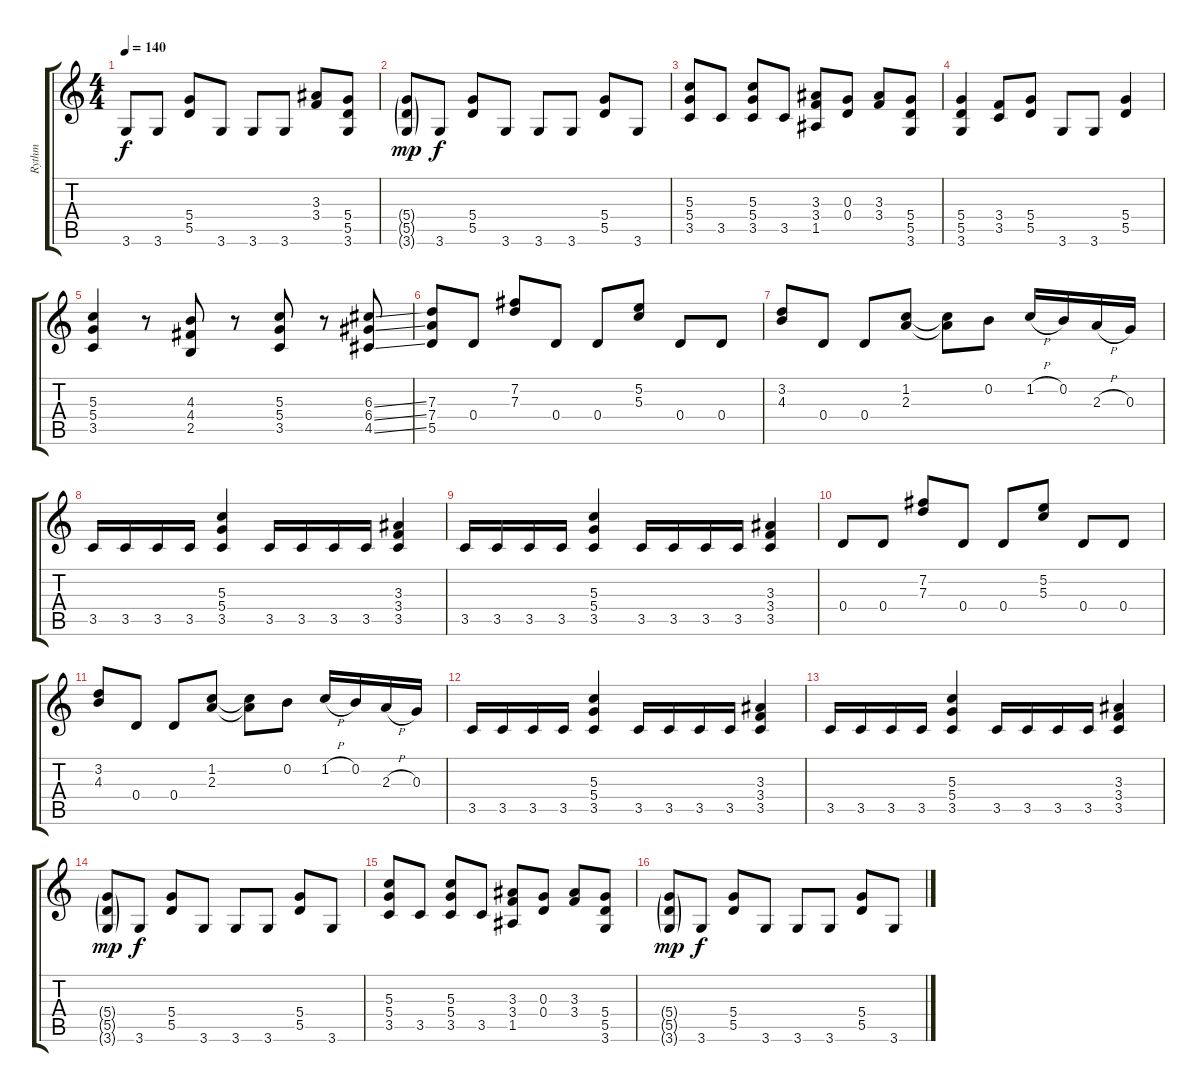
\track ("Rythm" "Rythm") {instrument overdrivenguitar}
\staff {score tabs}
\tuning (E4 B3 G3 D3 A2 E2) {hide}
\ts (4 4)
\tempo 140
\clef g2
\ks c
3.6.8{dy f} 3.6.8 (5.4 5.5).8 3.6.8 3.6.8 3.6.8 (3.3 3.4).8 (5.4 5.5 3.6).8 |
(5.4{g} 5.5{g} 3.6{g}).8{dy mp} 3.6.8{dy f} (5.4 5.5).8 3.6.8 3.6.8 3.6.8 (5.4 5.5).8 3.6.8 |
(5.3 5.4 3.5).8 3.5.8 (5.3 5.4 3.5).8 3.5.8 (3.3 3.4 1.5).8 (0.3 0.4).8 (3.3 3.4).8 (5.4 5.5 3.6).8 |
(5.4 5.5 3.6).4 (3.4 3.5).8 (5.4 5.5).8 3.6.8 3.6.8 (5.4 5.5).4 |
(5.3 5.4 3.5).4 r.8 (4.3 4.4 2.5).8 r.8 (5.3 5.4 3.5).8 r.8 (6.3{ss} 6.4{ss} 4.5{ss}).8 |
(7.3 7.4 5.5).8 0.4.8 (7.2 7.3).8 0.4.8 0.4.8 (5.2 5.3).8 0.4.8 0.4.8 |
(3.2 4.3).8 0.4.8 0.4.8 (1.2 2.3).8 (1.2{t} 2.3{t}).8 0.2.8 1.2{h}.16 0.2.16 2.3{h}.16 0.3.16 |
3.5.16 3.5.16 3.5.16 3.5.16 (5.3 5.4 3.5).4 3.5.16 3.5.16 3.5.16 3.5.16 (3.3 3.4 3.5).4 |
3.5.16 3.5.16 3.5.16 3.5.16 (5.3 5.4 3.5).4 3.5.16 3.5.16 3.5.16 3.5.16 (3.3 3.4 3.5).4 |
0.4.8 0.4.8 (7.2 7.3).8 0.4.8 0.4.8 (5.2 5.3).8 0.4.8 0.4.8 |
(3.2 4.3).8 0.4.8 0.4.8 (1.2 2.3).8 (1.2{t} 2.3{t}).8 0.2.8 1.2{h}.16 0.2.16 2.3{h}.16 0.3.16 |
3.5.16 3.5.16 3.5.16 3.5.16 (5.3 5.4 3.5).4 3.5.16 3.5.16 3.5.16 3.5.16 (3.3 3.4 3.5).4 |
3.5.16 3.5.16 3.5.16 3.5.16 (5.3 5.4 3.5).4 3.5.16 3.5.16 3.5.16 3.5.16 (3.3 3.4 3.5).4 |
(5.4{g} 5.5{g} 3.6{g}).8{dy mp} 3.6.8{dy f} (5.4 5.5).8 3.6.8 3.6.8 3.6.8 (5.4 5.5).8 3.6.8 |
(5.3 5.4 3.5).8 3.5.8 (5.3 5.4 3.5).8 3.5.8 (3.3 3.4 1.5).8 (0.3 0.4).8 (3.3 3.4).8 (5.4 5.5 3.6).8 |
(5.4{g} 5.5{g} 3.6{g}).8{dy mp} 3.6.8{dy f} (5.4 5.5).8 3.6.8 3.6.8 3.6.8 (5.4 5.5).8 3.6.8
